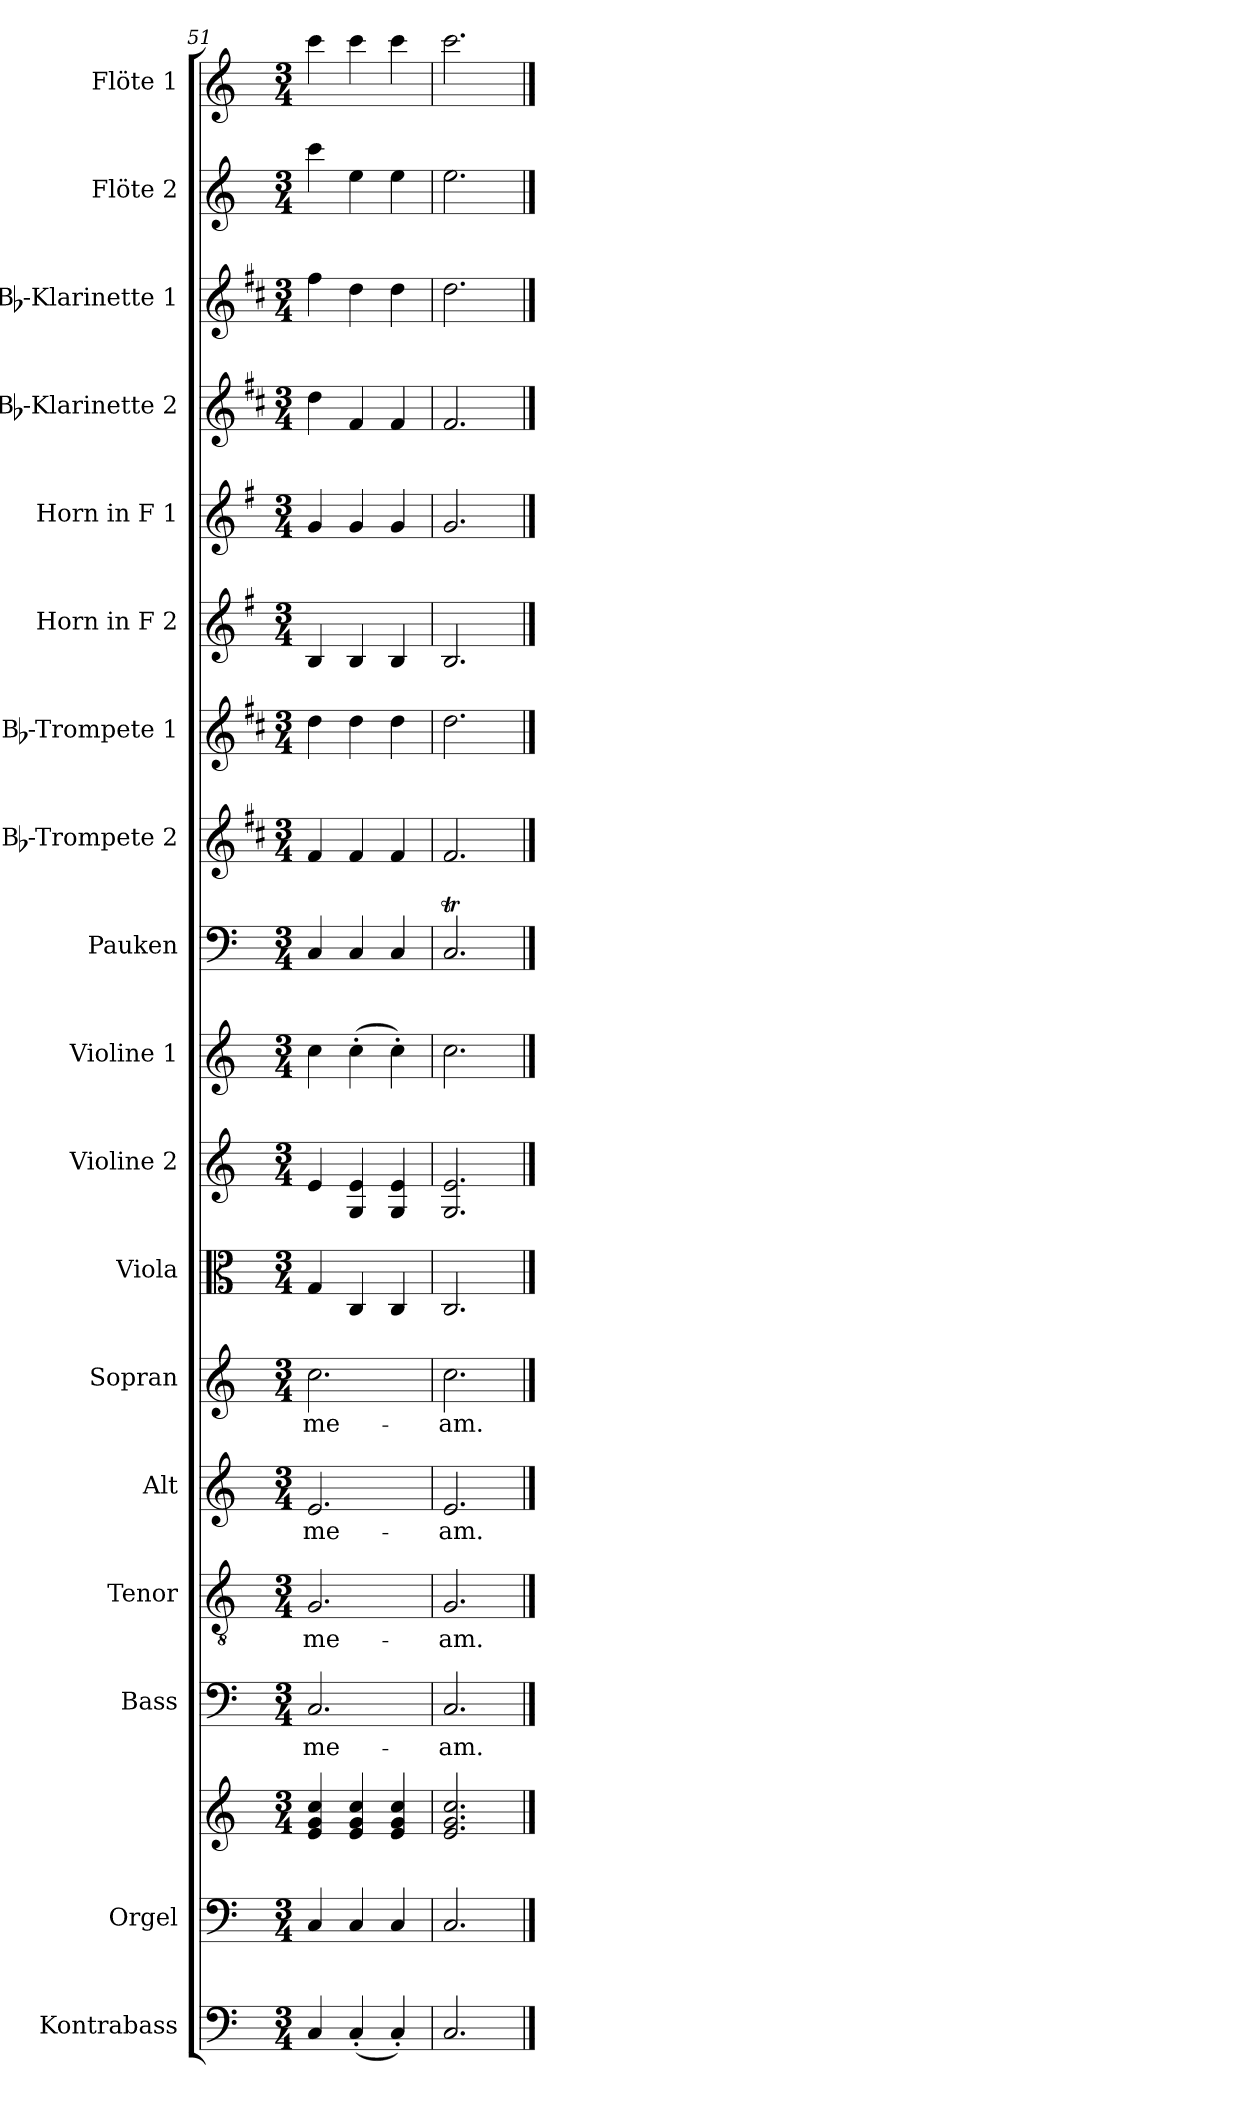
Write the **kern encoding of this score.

**kern	**kern	**kern	**kern	**text	**kern	**text	**kern	**text	**kern	**text	**kern	**kern	**kern	**kern	**kern	**kern	**kern	**kern	**kern	**kern	**kern	**kern
*part18	*part17	*part17	*part16	*part16	*part15	*part15	*part14	*part14	*part13	*part13	*part12	*part11	*part10	*part9	*part8	*part7	*part6	*part5	*part4	*part3	*part2	*part1
*staff19	*staff18	*staff17	*staff16	*staff16	*staff15	*staff15	*staff14	*staff14	*staff13	*staff13	*staff12	*staff11	*staff10	*staff9	*staff8	*staff7	*staff6	*staff5	*staff4	*staff3	*staff2	*staff1
*I"Kontrabass	*I"Orgel	*	*I"Bass	*	*I"Tenor	*	*I"Alt	*	*I"Sopran	*	*I"Viola	*I"Violine 2	*I"Violine 1	*I"Pauken	*I"Bb-Trompete 2	*I"Bb-Trompete 1	*I"Horn in F 2	*I"Horn in F 1	*I"Bb-Klarinette 2	*I"Bb-Klarinette 1	*I"Flöte 2	*I"Flöte 1
*I'Kb.	*I'Org.	*	*I'B.	*	*I'T.	*	*I'A.	*	*I'S.	*	*I'Vla.	*I'Vl. 2	*I'Vl. 1	*I'Pk.	*I'Bb Trp. 2	*I'Bb Trp. 1	*	*	*I'Bb Kl. 2	*I'Bb Kl. 1	*I'Fl. 2	*I'Fl. 1
*clefF4	*clefF4	*clefG2	*clefF4	*	*clefGv2	*	*clefG2	*	*clefG2	*	*clefC3	*clefG2	*clefG2	*clefF4	*clefG2	*clefG2	*clefG2	*clefG2	*clefG2	*clefG2	*clefG2	*clefG2
*ITrd7c12	*	*	*	*	*	*	*	*	*	*	*	*	*	*	*ITrd1c2	*ITrd1c2	*ITrd4c7	*ITrd4c7	*ITrd1c2	*ITrd1c2	*	*
*k[]	*k[]	*k[]	*k[]	*	*k[]	*	*k[]	*	*k[]	*	*k[]	*k[]	*k[]	*k[]	*k[]	*k[]	*k[]	*k[]	*k[]	*k[]	*k[]	*k[]
*C:	*C:	*C:	*C:	*	*C:	*	*C:	*	*C:	*	*C:	*C:	*C:	*C:	*C:	*C:	*C:	*C:	*C:	*C:	*C:	*C:
*M3/4	*M3/4	*M3/4	*M3/4	*	*M3/4	*	*M3/4	*	*M3/4	*	*M3/4	*M3/4	*M3/4	*M3/4	*M3/4	*M3/4	*M3/4	*M3/4	*M3/4	*M3/4	*M3/4	*M3/4
=51	=51	=51	=51	=51	=51	=51	=51	=51	=51	=51	=51	=51	=51	=51	=51	=51	=51	=51	=51	=51	=51	=51
!	!	!	!	!LO:LY:b	!	!LO:LY:b	!	!LO:LY:b	!	!LO:LY:b	!	!	!	!	!	!	!	!	!	!	!	!
4CC/	4C/	4e/ 4g/ 4cc/	2.C/	me-	2.G/	me-	2.e/	me-	2.cc\	me-	4G/	4e/	4cc\	4C/	4e/	4cc\	4E/	4c/	4cc\	4ee\	4ccc\	4ccc\
(<4CC'</	4C/	4e/ 4g/ 4cc/	.	.	.	.	.	.	.	.	4C/	4G/ 4e/	(>4cc'>\	4C/	4e/	4cc\	4E/	4c/	4e/	4cc\	4ee\	4ccc\
4CC'</)	4C/	4e/ 4g/ 4cc/	.	.	.	.	.	.	.	.	4C/	4G/ 4e/	4cc'>\)	4C/	4e/	4cc\	4E/	4c/	4e/	4cc\	4ee\	4ccc\
=52	=52	=52	=52	=52	=52	=52	=52	=52	=52	=52	=52	=52	=52	=52	=52	=52	=52	=52	=52	=52	=52	=52
!	!	!	!	!LO:LY:b	!	!LO:LY:b	!	!LO:LY:b	!	!LO:LY:b	!	!	!	!	!	!	!	!	!	!	!	!
2.CC/	2.C/	2.e/ 2.g/ 2.cc/	2.C/	-am.	2.G/	-am.	2.e/	-am.	2.cc\	-am.	2.C/	2.G/ 2.e/	2.cc\	2.CT/	2.e/	2.cc\	2.E/	2.c/	2.e/	2.cc\	2.ee\	2.ccc\
==	==	==	==	==	==	==	==	==	==	==	==	==	==	==	==	==	==	==	==	==	==	==
*-	*-	*-	*-	*-	*-	*-	*-	*-	*-	*-	*-	*-	*-	*-	*-	*-	*-	*-	*-	*-	*-	*-
